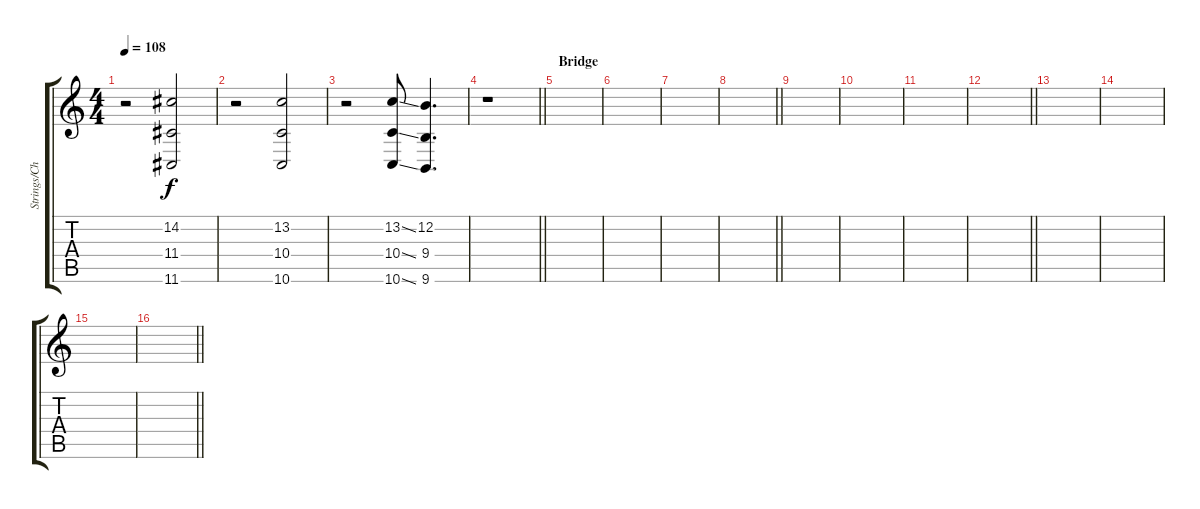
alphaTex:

\track ("Strings/Choir" "Strings/Ch") {instrument stringensemble2}
\staff {score tabs}
\tuning (E4 B3 G3 D3 A2 D2) {hide}
\ts (4 4)
\tempo 108
\clef g2
\ks c
r.2{dy f} (14.2 11.4 11.6).2 |
r.2 (13.2 10.4 10.6).2 |
r.2 (13.2{ss} 10.4{ss} 10.6{ss}).8 (12.2 9.4 9.6).4{d} |
\barLineRight lightlight
r.1 |
\section ("" "Bridge")
|
|
|
\barLineRight lightlight
|
|
|
|
\barLineRight lightlight
|
|
|
|
\barLineRight lightlight
